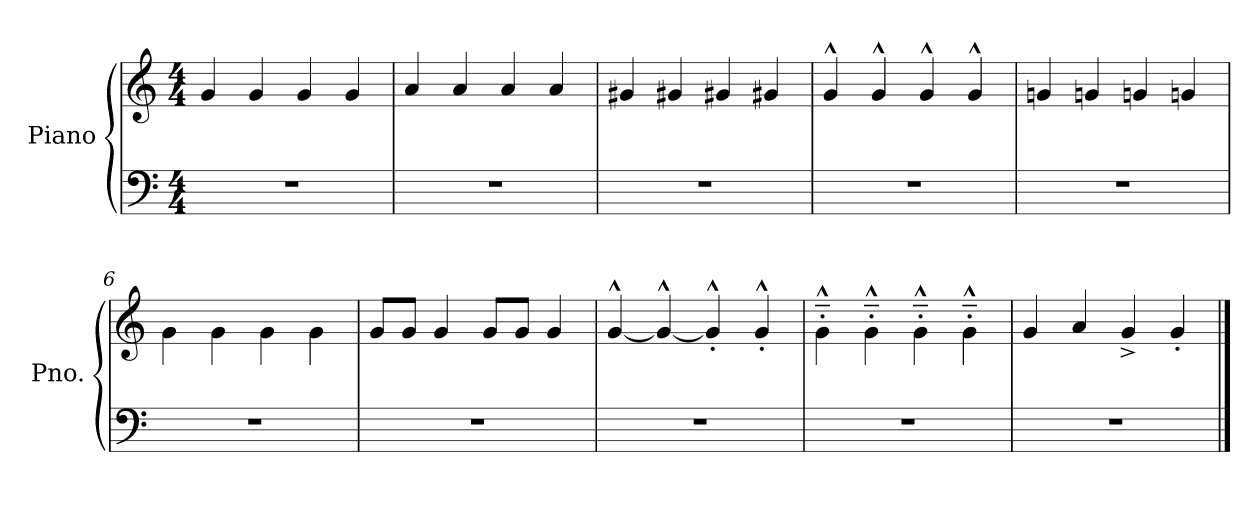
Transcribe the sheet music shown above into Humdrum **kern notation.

**kern	**kern
*part1	*part1
*staff2	*staff1
*I"Piano	*
*I'Pno.	*
*clefF4	*clefG2
*k[]	*k[]
*M4/4	*M4/4
=1	=1
1r	4g/
.	4g/
.	4g/
.	4g/
=2	=2
1r	4a/
.	4a/
.	4a/
.	4a/
=3	=3
1r	4g#X/
.	4g#X/
.	4g#X/
.	4g#X/
=4	=4
1r	4g^^/
.	4g^^/
.	4g^^/
.	4g^^/
=5	=5
1r	4gn/
.	4gn/
.	4gn/
.	4gn/
=6	=6
1r	4g\
.	4g\
.	4g\
.	4g\
=7	=7
1r	8g/L
.	8g/J
.	4g/
.	8g/L
.	8g/J
.	4g/
!!LO:LB:g=z
=8	=8
1r	[4g^^/
.	4g^^/_
.	4g'^^/]
.	4g'^^/
=9	=9
1r	4g'>~>^^\
.	4g'>~>^^\
.	4g'>~>^^\
.	4g'>~>^^\
=10	=10
1r	4g/
.	4a/
.	4g^/
.	4g'/
==	==
*-	*-
